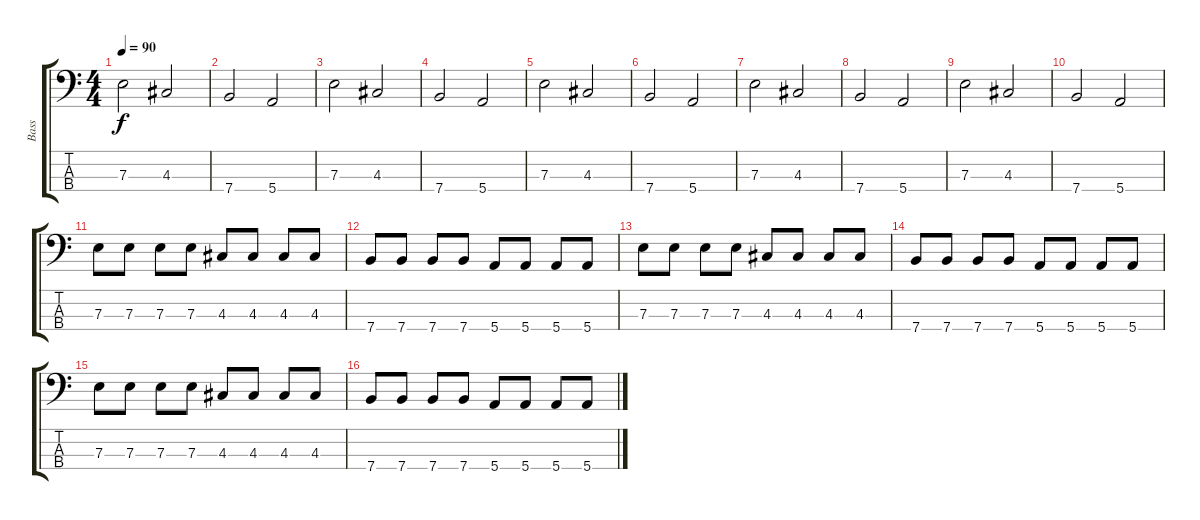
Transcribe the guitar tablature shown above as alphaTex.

\track ("Bass" "Bass") {instrument electricbassfinger}
\staff {score tabs}
\tuning (G2 D2 A1 E1) {hide}
\ts (4 4)
\tempo 90
\clef f4
\ks c
7.3.2{dy f} 4.3.2 |
7.4.2 5.4.2 |
7.3.2 4.3.2 |
7.4.2 5.4.2 |
7.3.2 4.3.2 |
7.4.2 5.4.2 |
7.3.2 4.3.2 |
7.4.2 5.4.2 |
7.3.2 4.3.2 |
7.4.2 5.4.2 |
7.3.8 7.3.8 7.3.8 7.3.8 4.3.8 4.3.8 4.3.8 4.3.8 |
7.4.8 7.4.8 7.4.8 7.4.8 5.4.8 5.4.8 5.4.8 5.4.8 |
7.3.8 7.3.8 7.3.8 7.3.8 4.3.8 4.3.8 4.3.8 4.3.8 |
7.4.8 7.4.8 7.4.8 7.4.8 5.4.8 5.4.8 5.4.8 5.4.8 |
7.3.8 7.3.8 7.3.8 7.3.8 4.3.8 4.3.8 4.3.8 4.3.8 |
7.4.8 7.4.8 7.4.8 7.4.8 5.4.8 5.4.8 5.4.8 5.4.8
